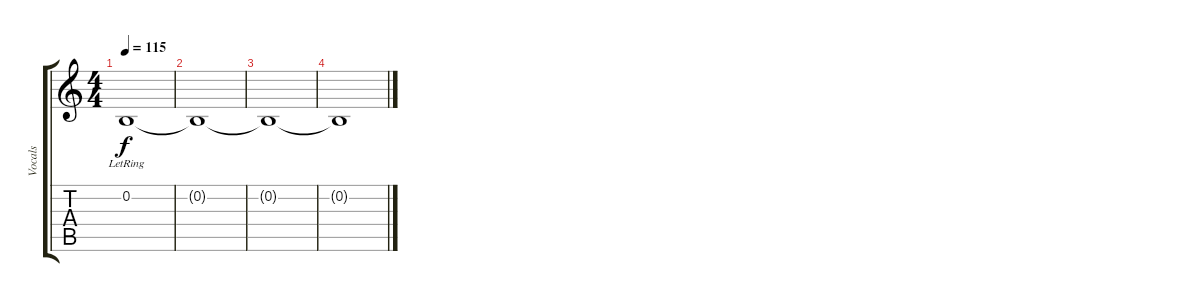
\track ("Vocals" "Vocals") {instrument flute}
\staff {score tabs}
\tuning (E4 B3 G3 D3 A2 E2) {hide}
\ts (4 4)
\tempo 115
\clef g2
\ks c
0.2{lr}.1{dy f volume 10} |
0.2{t}.1{volume 10} |
0.2{t}.1{volume 7} |
0.2{t}.1{volume 3}
